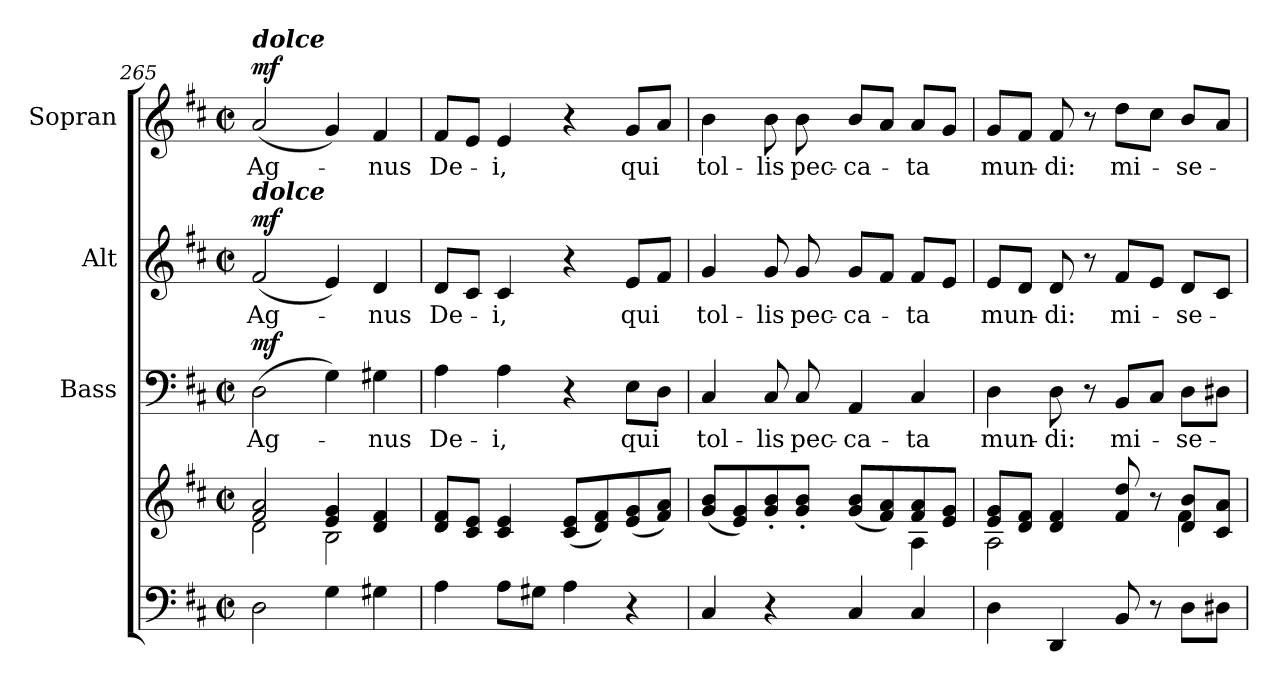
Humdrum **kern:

**kern	**kern	**kern	**text	**dynam	**kern	**text	**dynam	**kern	**text	**dynam
*part4	*part4	*part3	*part3	*part3	*part2	*part2	*part2	*part1	*part1	*part1
*staff5	*staff4	*staff3	*staff3	*staff3	*staff2	*staff2	*staff2	*staff1	*staff1	*staff1
*	*	*I"Bass	*	*	*I"Alt	*	*	*I"Sopran	*	*
*	*	*I'B.	*	*	*I'A.	*	*	*I'S.	*	*
*clefF4	*clefG2	*clefF4	*	*	*clefG2	*	*	*clefG2	*	*
*k[f#c#]	*k[f#c#]	*k[f#c#]	*	*	*k[f#c#]	*	*	*k[f#c#]	*	*
*D:	*D:	*D:	*	*	*D:	*	*	*D:	*	*
*M2/2	*M2/2	*M2/2	*	*	*M2/2	*	*	*M2/2	*	*
*met(c|)	*met(c|)	*met(c|)	*	*	*met(c|)	*	*	*met(c|)	*	*
=265	=265	=265	=265	=265	=265	=265	=265	=265	=265	=265
*	*^	*	*	*	*	*	*	*	*	*
!	!	!	!	!	!	!	!	!	!LO:TX:a:Bi:t=dolce	!	!
!	!	!	!	!	!	!LO:TX:a:Bi:t=dolce	!	!	!	!	!
!	!	!	!	!LO:LY:b	!LO:DY:a	!	!LO:LY:b	!LO:DY:a	!	!LO:LY:b	!LO:DY:a
2D\	2f#/ 2a/	2d\	(>2D\	Ag-	mf	(<2f#/	Ag-	mf	(<2a/	Ag-	mf
4G\	4e/ 4g/	2B\	4G\)	.	.	4e/)	.	.	4g/)	.	.
!	!	!	!	!LO:LY:b	!	!	!LO:LY:b	!	!	!LO:LY:b	!
4G#X\	4d/ 4f#/	.	4G#X\	-nus	.	4d/	-nus	.	4f#/	-nus	.
*	*v	*v	*	*	*	*	*	*	*	*	*
=266	=266	=266	=266	=266	=266	=266	=266	=266	=266	=266
!	!	!	!LO:LY:b	!	!	!LO:LY:b	!	!	!LO:LY:b	!
4A\	8d/ 8f#/L	4A\	De-	.	8d/L	De-	.	8f#/L	De-	.
.	8c#/ 8e/J	.	.	.	8c#/J	.	.	8e/J	.	.
!	!	!	!LO:LY:b	!	!	!LO:LY:b	!	!	!LO:LY:b	!
8A\L	4c#/ 4e/	4A\	-i,	.	4c#/	-i,	.	4e/	-i,	.
8G#X\J	.	.	.	.	.	.	.	.	.	.
4A\	(<8c#/ 8e/L	4r	.	.	4r	.	.	4r	.	.
.	8d/ 8f#/)	.	.	.	.	.	.	.	.	.
!	!	!	!LO:LY:b	!	!	!LO:LY:b	!	!	!LO:LY:b	!
4r	(<8e/ 8g/	8E\L	qui	.	8e/L	qui	.	8g/L	qui	.
.	8f#/ 8a/J)	8D\J	.	.	8f#/J	.	.	8a/J	.	.
!!LO:LB:g=z
=267	=267	=267	=267	=267	=267	=267	=267	=267	=267	=267
*	*^	*	*	*	*	*	*	*	*	*
!	!	!	!	!LO:LY:b	!	!	!LO:LY:b	!	!	!LO:LY:b	!
4C#/	(<8g/ 8b/L	2ryy	4C#/	tol-	.	4g/	tol-	.	4b\	tol-	.
.	8e/ 8g/)	.	.	.	.	.	.	.	.	.	.
!	!	!	!	!LO:LY:b	!	!	!LO:LY:b	!	!	!LO:LY:b	!
4r	8g/'< 8b/'<	.	8C#/	-lis	.	8g/	-lis	.	8b\	-lis	.
!	!	!	!	!LO:LY:b	!	!	!LO:LY:b	!	!	!LO:LY:b	!
.	8g/'< 8b/'<J	.	8C#/	pec-	.	8g/	pec-	.	8b\	pec-	.
!	!	!	!	!LO:LY:b	!	!	!LO:LY:b	!	!	!LO:LY:b	!
4C#/	(<8g/ 8b/L	4ryy	4AA/	-ca-	.	8g/L	-ca-	.	8b/L	-ca-	.
.	8f#/ 8a/)	.	.	.	.	8f#/J	.	.	8a/J	.	.
!	!	!	!	!LO:LY:b	!	!	!LO:LY:b	!	!	!LO:LY:b	!
4C#/	8f#/ 8a/	4A\	4C#/	-ta	.	8f#/L	-ta	.	8a/L	-ta	.
.	8e/ 8g/J	.	.	.	.	8e/J	.	.	8g/J	.	.
=268	=268	=268	=268	=268	=268	=268	=268	=268	=268	=268	=268
!	!	!	!	!LO:LY:b	!	!	!LO:LY:b	!	!	!LO:LY:b	!
4D\	8e/ 8g/L	2A\	4D\	mun-	.	8e/L	mun-	.	8g/L	mun-	.
.	8d/ 8f#/J	.	.	.	.	8d/J	.	.	8f#/J	.	.
!	!	!	!	!LO:LY:b	!	!	!LO:LY:b	!	!	!LO:LY:b	!
4DD/	4d/ 4f#/	.	8D\	-di:	.	8d/	-di:	.	8f#/	-di:	.
.	.	.	8r	.	.	8r	.	.	8r	.	.
!	!	!	!	!LO:LY:b	!	!	!LO:LY:b	!	!	!LO:LY:b	!
8BB/	8f#/ 8dd/	4ryy	8BB/L	mi-	.	8f#/L	mi-	.	8dd\L	mi-	.
8r	8r	.	8C#/J	.	.	8e/J	.	.	8cc#\J	.	.
!	!	!	!	!LO:LY:b	!	!	!LO:LY:b	!	!	!LO:LY:b	!
8D\L	8d/ 8b/L	4f#\	8D\L	-se-	.	8d/L	-se-	.	8b/L	-se-	.
8D#X\J	8c#/ 8a/J	.	8D#X\J	.	.	8c#/J	.	.	8a/J	.	.
*	*v	*v	*	*	*	*	*	*	*	*	*
=	=	=	=	=	=	=	=	=	=	=
*-	*-	*-	*-	*-	*-	*-	*-	*-	*-	*-
